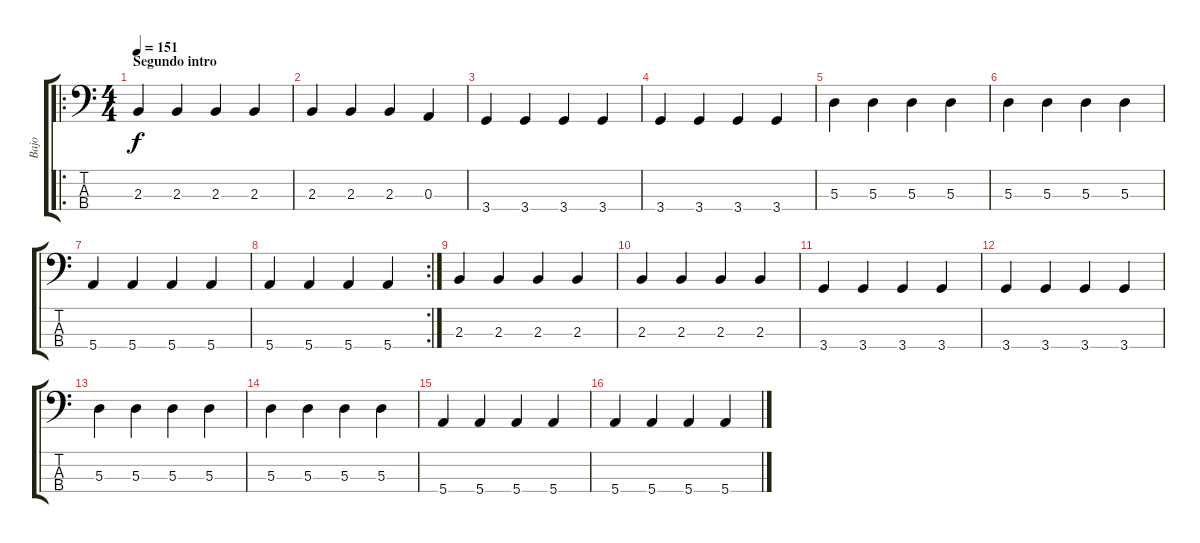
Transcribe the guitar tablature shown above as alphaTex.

\track ("Bajo" "Bajo") {instrument electricbasspick}
\staff {score tabs}
\tuning (G2 D2 A1 E1) {hide}
\ro
\ts (4 4)
\section ("" "Segundo intro")
\tempo 151
\clef f4
\ks c
2.3.4{dy f} 2.3.4 2.3.4 2.3.4 |
2.3.4 2.3.4 2.3.4 0.3.4 |
3.4.4 3.4.4 3.4.4 3.4.4 |
3.4.4 3.4.4 3.4.4 3.4.4 |
5.3.4 5.3.4 5.3.4 5.3.4 |
5.3.4 5.3.4 5.3.4 5.3.4 |
5.4.4 5.4.4 5.4.4 5.4.4 |
\rc 2
5.4.4 5.4.4 5.4.4 5.4.4 |
2.3.4 2.3.4 2.3.4 2.3.4 |
2.3.4 2.3.4 2.3.4 2.3.4 |
3.4.4 3.4.4 3.4.4 3.4.4 |
3.4.4 3.4.4 3.4.4 3.4.4 |
5.3.4 5.3.4 5.3.4 5.3.4 |
5.3.4 5.3.4 5.3.4 5.3.4 |
5.4.4 5.4.4 5.4.4 5.4.4 |
5.4.4 5.4.4 5.4.4 5.4.4
